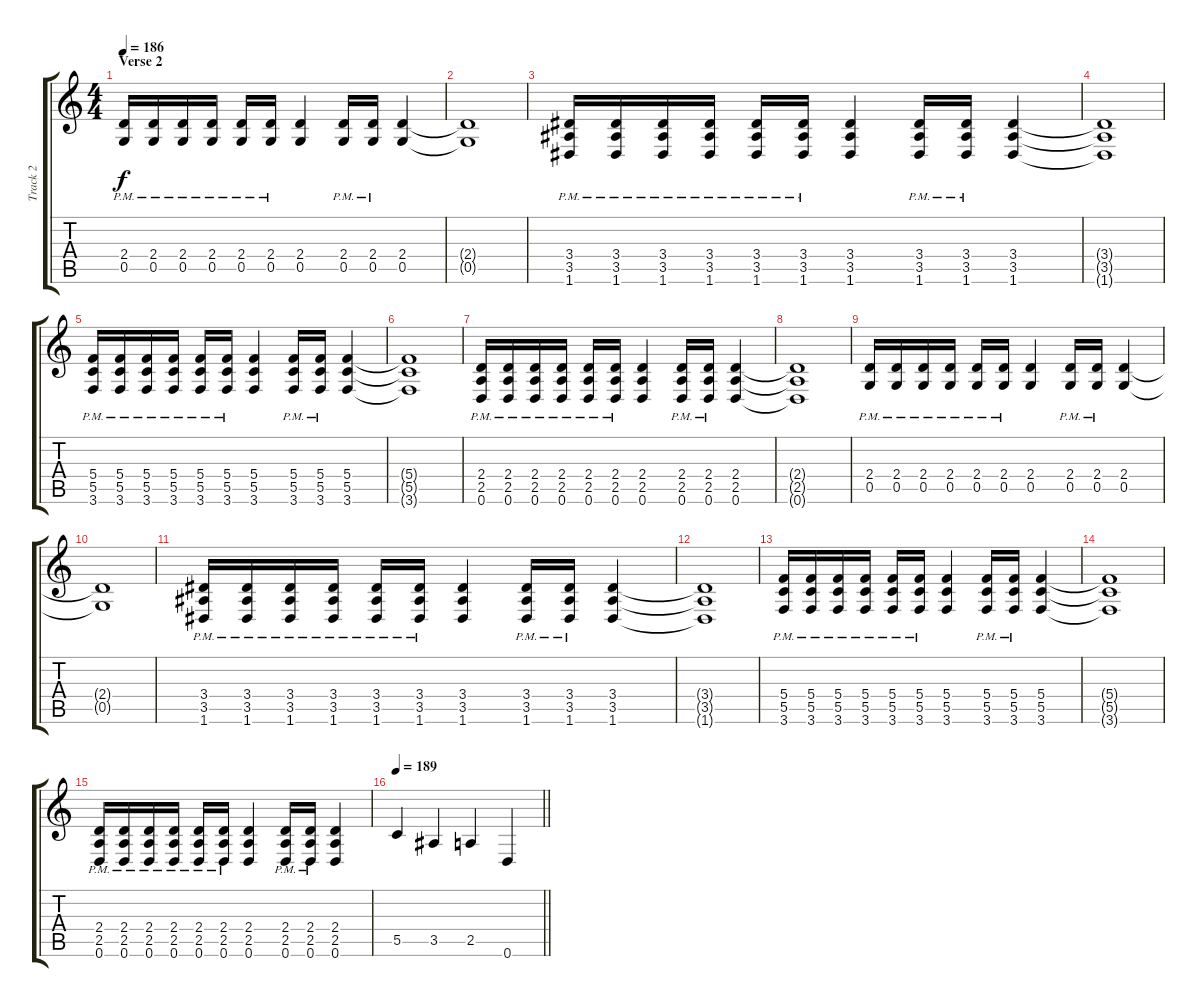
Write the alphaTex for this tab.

\track ("Track 2" "Track 2") {instrument distortionguitar}
\staff {score tabs}
\tuning (D4 A3 F3 C3 G2 D2) {hide}
\ts (4 4)
\section ("" "Verse 2")
\tempo 186
\clef g2
\ks c
(2.4{pm} 0.5{pm}).16{dy f} (2.4{pm} 0.5{pm}).16 (2.4{pm} 0.5{pm}).16 (2.4{pm} 0.5{pm}).16 (2.4{pm} 0.5{pm}).16 (2.4{pm} 0.5{pm}).16 (2.4 0.5).4 (2.4{pm} 0.5{pm}).16 (2.4{pm} 0.5{pm}).16 (2.4 0.5).4 |
(2.4{t} 0.5{t}).1 |
(3.4{pm} 3.5{pm} 1.6{pm}).16 (3.4{pm} 3.5{pm} 1.6{pm}).16 (3.4{pm} 3.5{pm} 1.6{pm}).16 (3.4{pm} 3.5{pm} 1.6{pm}).16 (3.4{pm} 3.5{pm} 1.6{pm}).16 (3.4{pm} 3.5{pm} 1.6{pm}).16 (3.4 3.5 1.6).4 (3.4{pm} 3.5{pm} 1.6{pm}).16 (3.4{pm} 3.5{pm} 1.6{pm}).16 (3.4 3.5 1.6).4 |
(3.4{t} 3.5{t} 1.6{t}).1 |
(5.4{pm} 5.5{pm} 3.6{pm}).16 (5.4{pm} 5.5{pm} 3.6{pm}).16 (5.4{pm} 5.5{pm} 3.6{pm}).16 (5.4{pm} 5.5{pm} 3.6{pm}).16 (5.4{pm} 5.5{pm} 3.6{pm}).16 (5.4{pm} 5.5{pm} 3.6{pm}).16 (5.4 5.5 3.6).4 (5.4{pm} 5.5{pm} 3.6{pm}).16 (5.4{pm} 5.5{pm} 3.6{pm}).16 (5.4 5.5 3.6).4 |
(5.4{t} 5.5{t} 3.6{t}).1 |
(2.4{pm} 2.5{pm} 0.6{pm}).16 (2.4{pm} 2.5{pm} 0.6{pm}).16 (2.4{pm} 2.5{pm} 0.6{pm}).16 (2.4{pm} 2.5{pm} 0.6{pm}).16 (2.4{pm} 2.5{pm} 0.6{pm}).16 (2.4{pm} 2.5{pm} 0.6{pm}).16 (2.4 2.5 0.6).4 (2.4{pm} 2.5{pm} 0.6{pm}).16 (2.4{pm} 2.5{pm} 0.6{pm}).16 (2.4 2.5 0.6).4 |
(2.4{t} 2.5{t} 0.6{t}).1 |
(2.4{pm} 0.5{pm}).16 (2.4{pm} 0.5{pm}).16 (2.4{pm} 0.5{pm}).16 (2.4{pm} 0.5{pm}).16 (2.4{pm} 0.5{pm}).16 (2.4{pm} 0.5{pm}).16 (2.4 0.5).4 (2.4{pm} 0.5{pm}).16 (2.4{pm} 0.5{pm}).16 (2.4 0.5).4 |
(2.4{t} 0.5{t}).1 |
(3.4{pm} 3.5{pm} 1.6{pm}).16 (3.4{pm} 3.5{pm} 1.6{pm}).16 (3.4{pm} 3.5{pm} 1.6{pm}).16 (3.4{pm} 3.5{pm} 1.6{pm}).16 (3.4{pm} 3.5{pm} 1.6{pm}).16 (3.4{pm} 3.5{pm} 1.6{pm}).16 (3.4 3.5 1.6).4 (3.4{pm} 3.5{pm} 1.6{pm}).16 (3.4{pm} 3.5{pm} 1.6{pm}).16 (3.4 3.5 1.6).4 |
(3.4{t} 3.5{t} 1.6{t}).1 |
(5.4{pm} 5.5{pm} 3.6{pm}).16 (5.4{pm} 5.5{pm} 3.6{pm}).16 (5.4{pm} 5.5{pm} 3.6{pm}).16 (5.4{pm} 5.5{pm} 3.6{pm}).16 (5.4{pm} 5.5{pm} 3.6{pm}).16 (5.4{pm} 5.5{pm} 3.6{pm}).16 (5.4 5.5 3.6).4 (5.4{pm} 5.5{pm} 3.6{pm}).16 (5.4{pm} 5.5{pm} 3.6{pm}).16 (5.4 5.5 3.6).4 |
(5.4{t} 5.5{t} 3.6{t}).1 |
(2.4{pm} 2.5{pm} 0.6{pm}).16 (2.4{pm} 2.5{pm} 0.6{pm}).16 (2.4{pm} 2.5{pm} 0.6{pm}).16 (2.4{pm} 2.5{pm} 0.6{pm}).16 (2.4{pm} 2.5{pm} 0.6{pm}).16 (2.4{pm} 2.5{pm} 0.6{pm}).16 (2.4 2.5 0.6).4 (2.4{pm} 2.5{pm} 0.6{pm}).16 (2.4{pm} 2.5{pm} 0.6{pm}).16 (2.4 2.5 0.6).4 |
\tempo 189
\barLineRight lightlight
5.5.4 3.5.4 2.5.4 0.6.4
